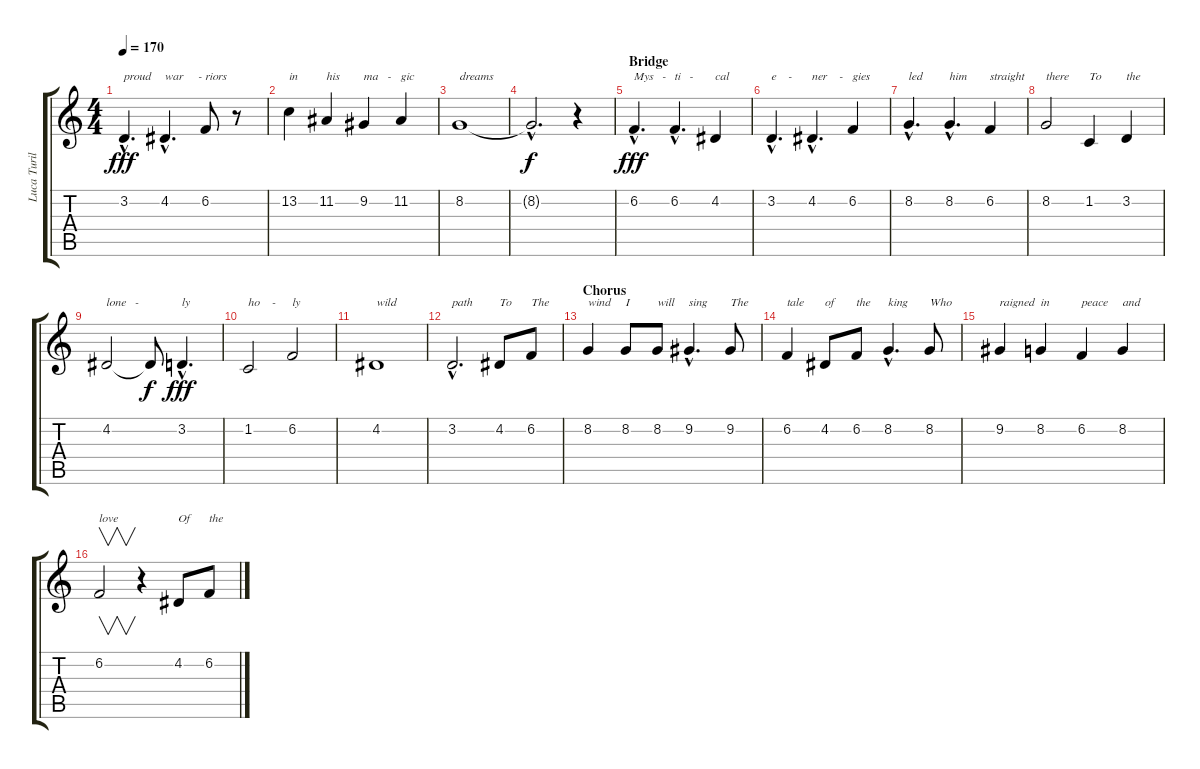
\track ("Luca Turilli" "Luca Turil") {instrument cello}
\staff {score tabs}
\tuning (E4 B3 G3 D3 A2 E2) {hide}
\ts (4 4)
\tempo 170
\clef g2
\ks c
3.2{hac}.4{d txt "proud" dy fff} 4.2{hac}.4{d txt "war     -"} 6.2.8{txt "riors"} r.8 |
13.2.4{txt "in"} 11.2.4{txt "his"} 9.2.4{txt "ma   -"} 11.2.4{txt "gic"} |
8.2.1{txt "dreams"} |
8.2{hac t}.2{d dy f} r.4 |
\section ("" "Bridge")
6.2{hac}.4{d txt "Mys   -" dy fff} 6.2{hac}.4{d txt "ti   -"} 4.2.4{txt "cal"} |
3.2{hac}.4{d txt "e    -"} 4.2{hac}.4{d txt "ner    -"} 6.2.4{txt "gies"} |
8.2{hac}.4{d txt "led"} 8.2{hac}.4{d txt "him"} 6.2.4{txt "straight"} |
8.2.2{txt "there"} 1.2.4{txt "To"} 3.2.4{txt "the"} |
4.2.2{txt "lone   -"} 4.2{t}.8{dy f} 3.2{hac}.4{d txt "ly" dy fff} |
1.2.2{txt "ho    -"} 6.2.2{txt "ly"} |
4.2.1{txt "wild"} |
3.2{hac}.2{d txt "path"} 4.2.8{txt "To"} 6.2.8{txt "The"} |
\section ("" "Chorus")
8.2.4{txt "wind"} 8.2.8{txt "I"} 8.2.8{txt "will"} 9.2{hac}.4{d txt "sing"} 9.2.8{txt "The"} |
6.2.4{txt "tale"} 4.2.8{txt "of"} 6.2.8{txt "the"} 8.2{hac}.4{d txt "king"} 8.2.8{txt "Who"} |
9.2.4{txt "raigned"} 8.2.4{txt "in"} 6.2.4{txt "peace"} 8.2.4{txt "and"} |
6.2.2{v txt "love"} r.4 4.2.8{txt "Of"} 6.2.8{txt "the"}
